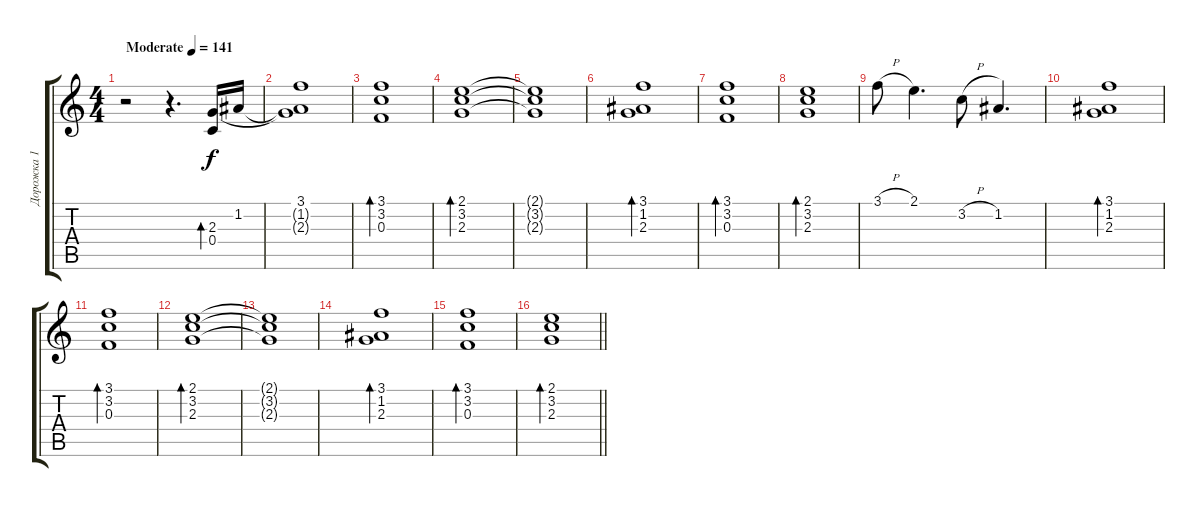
\track ("Дорожка 1" "Дорожка 1") {instrument distortionguitar}
\staff {score tabs}
\tuning (D4 A3 F3 C3 G2 C2) {hide}
\ts (4 4)
\tempo (141 "Moderate")
\clef g2
\ks c
r.2{dy f instrument distortionguitar} r.4{d} (2.3 0.4).16{bd 480} 1.2.16 |
(3.1 1.2{t} 2.3{t}).1 |
(3.1 3.2 0.3).1{bd 240} |
(2.1 3.2 2.3).1{bd 240} |
(2.1{t} 3.2{t} 2.3{t}).1 |
(3.1 1.2 2.3).1{bd 240} |
(3.1 3.2 0.3).1{bd 480} |
(2.1 3.2 2.3).1{bd 480} |
3.1{h}.8 2.1.4{d} 3.2{h}.8 1.2.4{d} |
(3.1 1.2 2.3).1{bd 240} |
(3.1 3.2 0.3).1{bd 480} |
(2.1 3.2 2.3).1{bd 480} |
(2.1{t} 3.2{t} 2.3{t}).1 |
(3.1 1.2 2.3).1{bd 240} |
(3.1 3.2 0.3).1{bd 480} |
\barLineRight lightlight
(2.1 3.2 2.3).1{bd 480}
